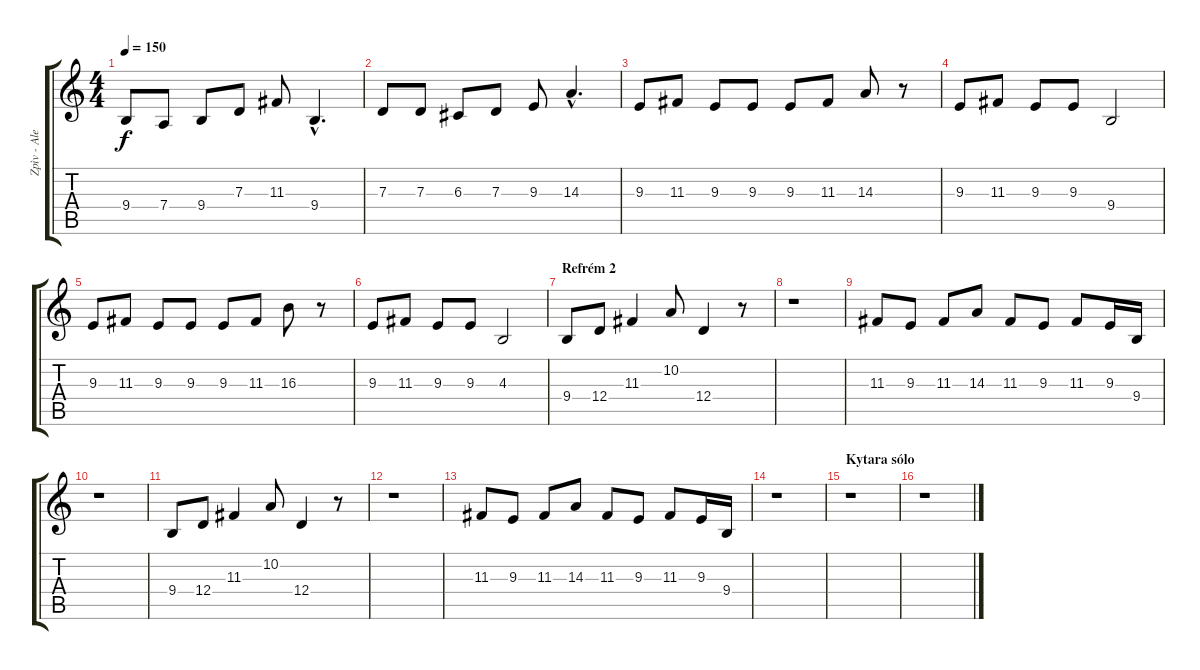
\track ("Zpìv - Aleš Brichta" "Zpìv - Ale") {instrument lead6voice}
\staff {score tabs}
\tuning (E4 B3 G3 D3 A2 E2) {hide}
\ts (4 4)
\tempo 150
\clef g2
\ks c
9.4.8{dy f} 7.4.8 9.4.8 7.3.8 11.3.8 9.4{hac}.4{d} |
7.3.8 7.3.8 6.3.8 7.3.8 9.3.8 14.3{hac}.4{d} |
9.3.8 11.3.8 9.3.8 9.3.8 9.3.8 11.3.8 14.3.8 r.8 |
9.3.8 11.3.8 9.3.8 9.3.8 9.4.2 |
9.3.8 11.3.8 9.3.8 9.3.8 9.3.8 11.3.8 16.3.8 r.8 |
9.3.8 11.3.8 9.3.8 9.3.8 4.3.2 |
\section ("" "Refrém 2")
9.4.8 12.4.8 11.3.4 10.2.8 12.4.4 r.8 |
r.1 |
11.3.8 9.3.8 11.3.8 14.3.8 11.3.8 9.3.8 11.3.8 9.3.16 9.4.16 |
r.1 |
9.4.8 12.4.8 11.3.4 10.2.8 12.4.4 r.8 |
r.1 |
11.3.8 9.3.8 11.3.8 14.3.8 11.3.8 9.3.8 11.3.8 9.3.16 9.4.16 |
r.1 |
\section ("" "Kytara sólo")
r.1 |
r.1
